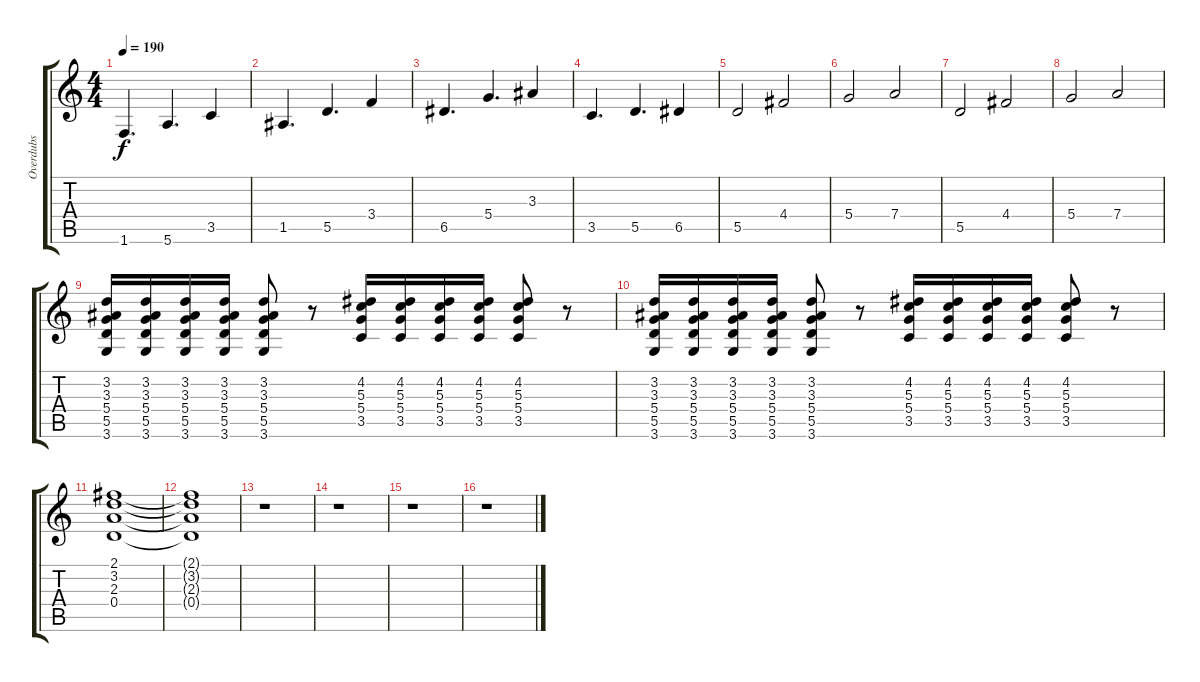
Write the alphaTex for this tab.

\track ("Overdubs" "Overdubs") {instrument overdrivenguitar}
\staff {score tabs}
\tuning (E4 B3 G3 D3 A2 E2) {hide}
\ts (4 4)
\tempo 190
\clef g2
\ks c
1.6.4{d dy f} 5.6.4{d} 3.5.4 |
1.5.4{d} 5.5.4{d} 3.4.4 |
6.5.4{d} 5.4.4{d} 3.3.4 |
3.5.4{d} 5.5.4{d} 6.5.4 |
5.5.2 4.4.2 |
5.4.2 7.4.2 |
5.5.2 4.4.2 |
5.4.2 7.4.2 |
(3.2 3.3 5.4 5.5 3.6).16 (3.2 3.3 5.4 5.5 3.6).16 (3.2 3.3 5.4 5.5 3.6).16 (3.2 3.3 5.4 5.5 3.6).16 (3.2 3.3 5.4 5.5 3.6).8 r.8 (4.2 5.3 5.4 3.5).16 (4.2 5.3 5.4 3.5).16 (4.2 5.3 5.4 3.5).16 (4.2 5.3 5.4 3.5).16 (4.2 5.3 5.4 3.5).8 r.8 |
(3.2 3.3 5.4 5.5 3.6).16 (3.2 3.3 5.4 5.5 3.6).16 (3.2 3.3 5.4 5.5 3.6).16 (3.2 3.3 5.4 5.5 3.6).16 (3.2 3.3 5.4 5.5 3.6).8 r.8 (4.2 5.3 5.4 3.5).16 (4.2 5.3 5.4 3.5).16 (4.2 5.3 5.4 3.5).16 (4.2 5.3 5.4 3.5).16 (4.2 5.3 5.4 3.5).8 r.8 |
(2.1 3.2 2.3 0.4).1 |
(2.1{t} 3.2{t} 2.3{t} 0.4{t}).1 |
r.1 |
r.1 |
r.1 |
r.1
